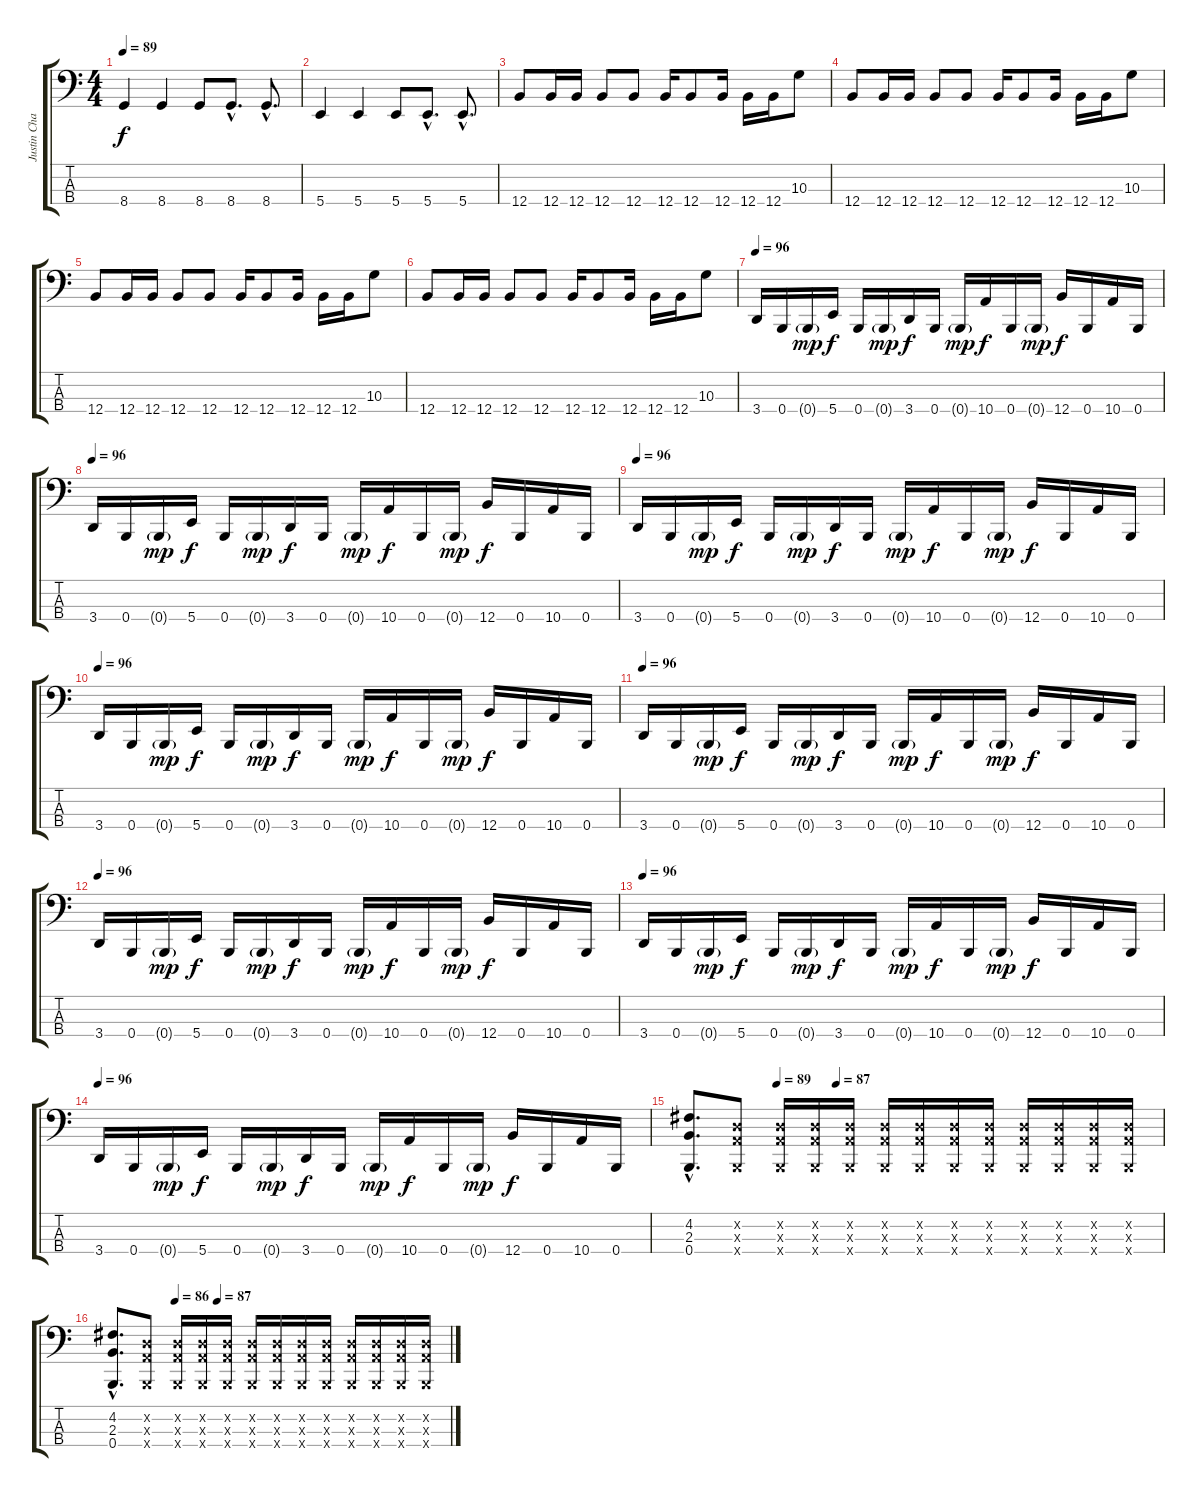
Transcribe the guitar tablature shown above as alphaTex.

\track ("Justin Chancellor (Drop B)" "Justin Cha") {instrument electricbassfinger}
\staff {score tabs}
\tuning (G2 D2 A1 B0) {hide}
\ts (4 4)
\tempo 89
\clef f4
\ks c
8.4.4{dy f} 8.4.4 8.4.8 8.4{hac}.8{d} 8.4{hac}.8{d} |
5.4.4 5.4.4 5.4.8 5.4{hac}.8{d} 5.4{hac}.8{d} |
12.4.8 12.4.16 12.4.16 12.4.8 12.4.8 12.4.16 12.4.8 12.4.16 12.4.16 12.4.16 10.3.8 |
12.4.8 12.4.16 12.4.16 12.4.8 12.4.8 12.4.16 12.4.8 12.4.16 12.4.16 12.4.16 10.3.8 |
12.4.8 12.4.16 12.4.16 12.4.8 12.4.8 12.4.16 12.4.8 12.4.16 12.4.16 12.4.16 10.3.8 |
12.4.8 12.4.16 12.4.16 12.4.8 12.4.8 12.4.16 12.4.8 12.4.16 12.4.16 12.4.16 10.3.8 |
\tempo 96
3.4.16 0.4.16 0.4{g}.16{dy mp} 5.4.16{dy f} 0.4.16 0.4{g}.16{dy mp} 3.4.16{dy f} 0.4.16 0.4{g}.16{dy mp} 10.4.16{dy f} 0.4.16 0.4{g}.16{dy mp} 12.4.16{dy f} 0.4.16 10.4.16 0.4.16 |
\tempo 96
3.4.16 0.4.16 0.4{g}.16{dy mp} 5.4.16{dy f} 0.4.16 0.4{g}.16{dy mp} 3.4.16{dy f} 0.4.16 0.4{g}.16{dy mp} 10.4.16{dy f} 0.4.16 0.4{g}.16{dy mp} 12.4.16{dy f} 0.4.16 10.4.16 0.4.16 |
\tempo 96
3.4.16 0.4.16 0.4{g}.16{dy mp} 5.4.16{dy f} 0.4.16 0.4{g}.16{dy mp} 3.4.16{dy f} 0.4.16 0.4{g}.16{dy mp} 10.4.16{dy f} 0.4.16 0.4{g}.16{dy mp} 12.4.16{dy f} 0.4.16 10.4.16 0.4.16 |
\tempo 96
3.4.16 0.4.16 0.4{g}.16{dy mp} 5.4.16{dy f} 0.4.16 0.4{g}.16{dy mp} 3.4.16{dy f} 0.4.16 0.4{g}.16{dy mp} 10.4.16{dy f} 0.4.16 0.4{g}.16{dy mp} 12.4.16{dy f} 0.4.16 10.4.16 0.4.16 |
\tempo 96
3.4.16 0.4.16 0.4{g}.16{dy mp} 5.4.16{dy f} 0.4.16 0.4{g}.16{dy mp} 3.4.16{dy f} 0.4.16 0.4{g}.16{dy mp} 10.4.16{dy f} 0.4.16 0.4{g}.16{dy mp} 12.4.16{dy f} 0.4.16 10.4.16 0.4.16 |
\tempo 96
3.4.16 0.4.16 0.4{g}.16{dy mp} 5.4.16{dy f} 0.4.16 0.4{g}.16{dy mp} 3.4.16{dy f} 0.4.16 0.4{g}.16{dy mp} 10.4.16{dy f} 0.4.16 0.4{g}.16{dy mp} 12.4.16{dy f} 0.4.16 10.4.16 0.4.16 |
\tempo 96
3.4.16 0.4.16 0.4{g}.16{dy mp} 5.4.16{dy f} 0.4.16 0.4{g}.16{dy mp} 3.4.16{dy f} 0.4.16 0.4{g}.16{dy mp} 10.4.16{dy f} 0.4.16 0.4{g}.16{dy mp} 12.4.16{dy f} 0.4.16 10.4.16 0.4.16 |
\tempo 96
3.4.16 0.4.16 0.4{g}.16{dy mp} 5.4.16{dy f} 0.4.16 0.4{g}.16{dy mp} 3.4.16{dy f} 0.4.16 0.4{g}.16{dy mp} 10.4.16{dy f} 0.4.16 0.4{g}.16{dy mp} 12.4.16{dy f} 0.4.16 10.4.16 0.4.16 |
\tempo (89 0.1875)
\tempo (87 0.3125)
(4.2{hac} 2.3{hac} 0.4{hac}).8{d} (0.2{x} 0.3{x} 0.4{x}).8 (0.2{x} 0.3{x} 0.4{x}).16 (0.2{x} 0.3{x} 0.4{x}).16 (0.2{x} 0.3{x} 0.4{x}).16 (0.2{x} 0.3{x} 0.4{x}).16 (0.2{x} 0.3{x} 0.4{x}).16 (0.2{x} 0.3{x} 0.4{x}).16 (0.2{x} 0.3{x} 0.4{x}).16 (0.2{x} 0.3{x} 0.4{x}).16 (0.2{x} 0.3{x} 0.4{x}).16 (0.2{x} 0.3{x} 0.4{x}).16 (0.2{x} 0.3{x} 0.4{x}).16 |
\tempo (86 0.1875)
\tempo (87 0.3125)
(4.2{hac} 2.3{hac} 0.4{hac}).8{d} (0.2{x} 0.3{x} 0.4{x}).8 (0.2{x} 0.3{x} 0.4{x}).16 (0.2{x} 0.3{x} 0.4{x}).16 (0.2{x} 0.3{x} 0.4{x}).16 (0.2{x} 0.3{x} 0.4{x}).16 (0.2{x} 0.3{x} 0.4{x}).16 (0.2{x} 0.3{x} 0.4{x}).16 (0.2{x} 0.3{x} 0.4{x}).16 (0.2{x} 0.3{x} 0.4{x}).16 (0.2{x} 0.3{x} 0.4{x}).16 (0.2{x} 0.3{x} 0.4{x}).16 (0.2{x} 0.3{x} 0.4{x}).16
